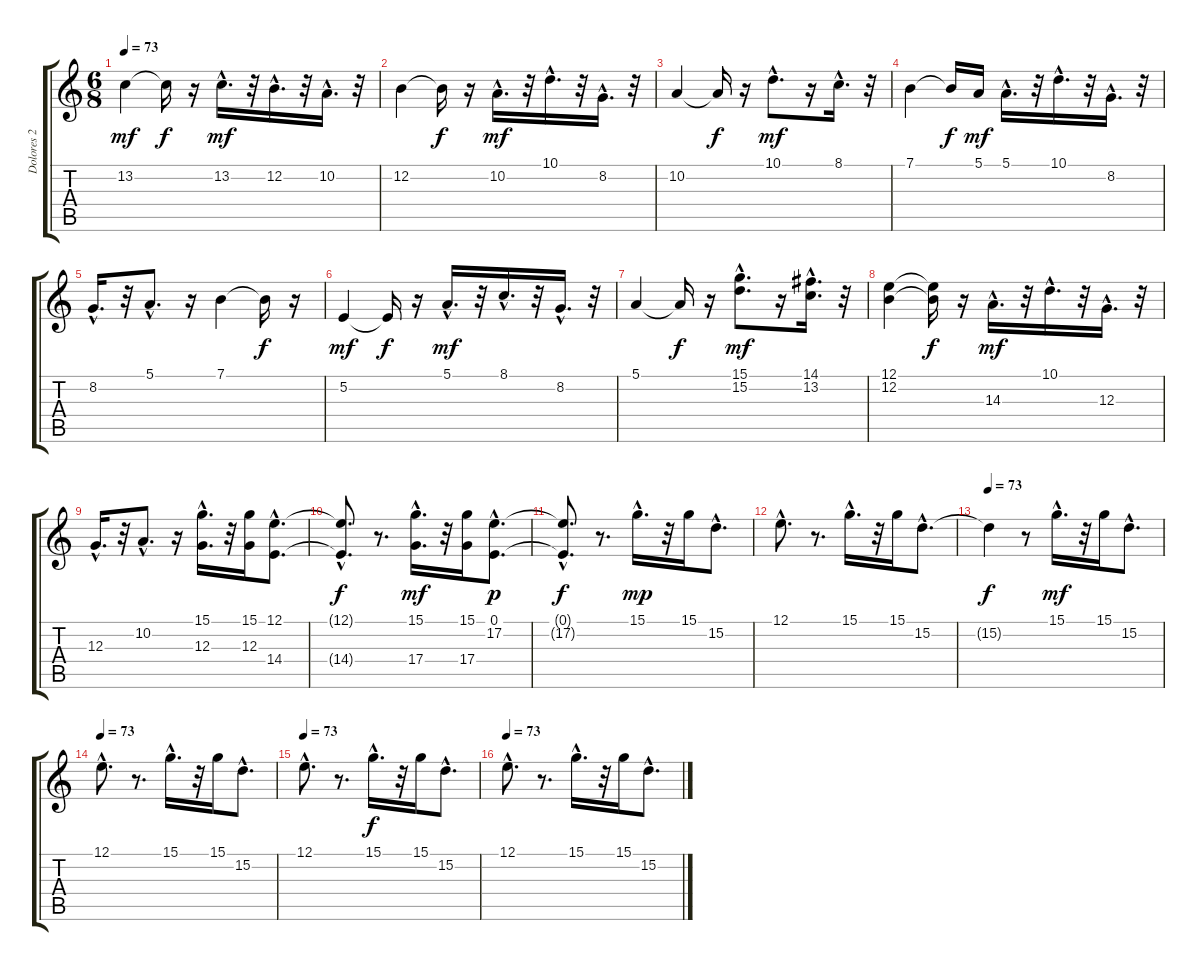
\track ("Dolores 2" "Dolores 2") {instrument pad3polysynth}
\staff {score tabs}
\tuning (E4 B3 G3 D3 A2 E2) {hide}
\ts (6 8)
\tempo 73
\clef g2
\ks c
13.2.4{dy mf} 13.2{t}.16{dy f} r.16 13.2{hac}.16{d dy mf} r.32 12.2{hac}.16{d} r.32 10.2{hac}.16{d} r.32 |
12.2.4 12.2{t}.16{dy f} r.16 10.2{hac}.16{d dy mf} r.32 10.1{hac}.16{d} r.32 8.2{hac}.16{d} r.32 |
10.2.4 10.2{t}.16{dy f} r.16 10.1{hac}.8{d dy mf} r.16 8.1{hac}.16{d} r.32 |
7.1.4 7.1{t}.16{dy f} 5.1.16{dy mf} 5.1{hac}.16{d} r.32 10.1{hac}.16{d} r.32 8.2{hac}.16{d} r.32 |
8.2{hac}.16{d} r.32 5.1{hac}.8{d} r.16 7.1.4 7.1{t}.16{dy f} r.16 |
5.2.4{dy mf} 5.2{t}.16{dy f} r.16 5.1{hac}.16{d dy mf} r.32 8.1{hac}.16{d} r.32 8.2{hac}.16{d} r.32 |
5.1.4 5.1{t}.16{dy f} r.16 (15.1{hac} 15.2{hac}).8{d dy mf} r.16 (14.1{hac} 13.2{hac}).16{d} r.32 |
(12.1 12.2).4 (12.1{t} 12.2{t}).16{dy f} r.16 14.3{hac}.16{d dy mf} r.32 10.1{hac}.16{d} r.32 12.3{hac}.16{d} r.32 |
12.3{hac}.16{d} r.32 10.2{hac}.8{d} r.16 (15.1{hac} 12.3{hac}).16{d} r.32 (15.1 12.3).16 (12.1{hac} 14.4{hac}).8{d} |
(12.1{hac t} 14.4{hac t}).8{d dy f} r.8{d} (15.1{hac} 17.4{hac}).16{d dy mf} r.32 (15.1 17.4).16 (0.1{hac} 17.2{hac}).8{d dy p} |
(0.1{hac t} 17.2{hac t}).8{d dy f} r.8{d} 15.1{hac}.16{d dy mp} r.32 15.1.16 15.2{hac}.8{d} |
12.1{hac}.8{d} r.8{d} 15.1{hac}.16{d} r.32 15.1.16 15.2{hac}.8{d} |
\tempo 73
15.2{t}.4{dy f} r.8 15.1{hac}.16{d dy mf} r.32 15.1.16 15.2{hac}.8{d} |
\tempo 73
12.1{hac}.8{d} r.8{d} 15.1{hac}.16{d} r.32 15.1.16 15.2{hac}.8{d} |
\tempo 73
12.1{hac}.8{d} r.8{d} 15.1{hac}.16{d dy f} r.32 15.1.16 15.2{hac}.8{d} |
\tempo 73
12.1{hac}.8{d} r.8{d} 15.1{hac}.16{d} r.32 15.1.16 15.2{hac}.8{d}
